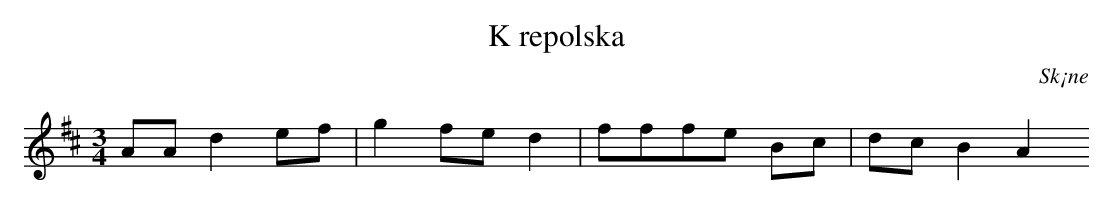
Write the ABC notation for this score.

X:1
T:K repolska
O:Sk¡ne
M:3/4
L:1/8
K:D
AA d2 ef | g2 fe d2 | fffe Bc | dc B2 A2
